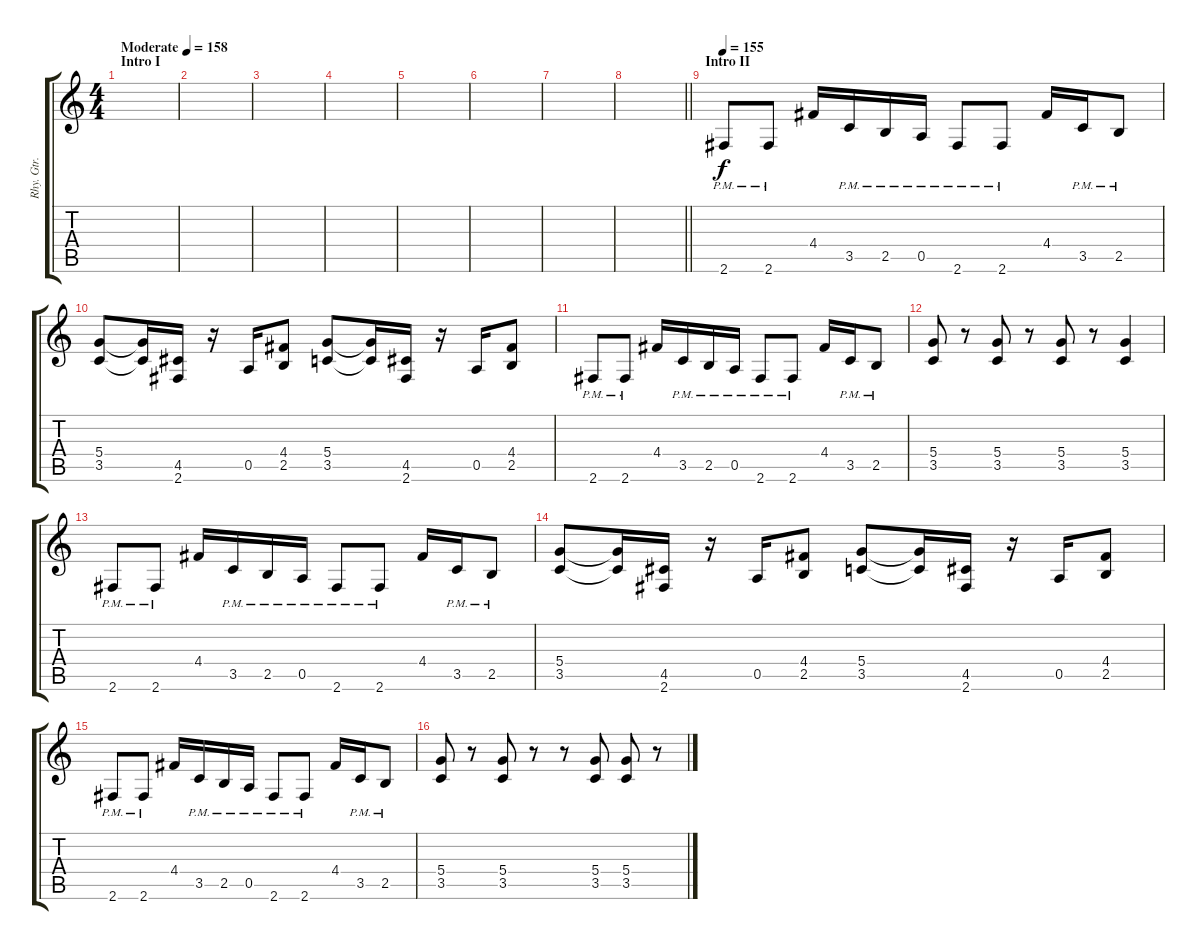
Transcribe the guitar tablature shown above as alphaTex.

\track ("Rhy. Gtr. 2" "Rhy. Gtr. ") {instrument distortionguitar}
\staff {score tabs}
\tuning (E4 B3 G3 D3 A2 E2) {hide}
\ts (4 4)
\section ("" "Intro I")
\tempo (158 "Moderate")
\clef g2
\ks c
|
|
|
|
|
|
|
\barLineRight lightlight
|
\section ("" "Intro II")
\tempo 155
2.6{pm}.8 2.6{pm}.8 4.4.16 3.5{pm}.16 2.5{pm}.16 0.5{pm}.16 2.6{pm}.8 2.6{pm}.8 4.4.16 3.5{pm}.16 2.5{pm}.8 |
(5.4 3.5).8 (5.4{t} 3.5{t}).16 (4.5 2.6).16 r.16 0.5.16 (4.4 2.5).8 (5.4 3.5).8 (5.4{t} 3.5{t}).16 (4.5 2.6).16 r.16 0.5.16 (4.4 2.5).8 |
2.6{pm}.8 2.6{pm}.8 4.4.16 3.5{pm}.16 2.5{pm}.16 0.5{pm}.16 2.6{pm}.8 2.6{pm}.8 4.4.16 3.5{pm}.16 2.5{pm}.8 |
(5.4 3.5).8 r.8 (5.4 3.5).8 r.8 (5.4 3.5).8 r.8 (5.4 3.5).4 |
2.6{pm}.8 2.6{pm}.8 4.4.16 3.5{pm}.16 2.5{pm}.16 0.5{pm}.16 2.6{pm}.8 2.6{pm}.8 4.4.16 3.5{pm}.16 2.5{pm}.8 |
(5.4 3.5).8 (5.4{t} 3.5{t}).16 (4.5 2.6).16 r.16 0.5.16 (4.4 2.5).8 (5.4 3.5).8 (5.4{t} 3.5{t}).16 (4.5 2.6).16 r.16 0.5.16 (4.4 2.5).8 |
2.6{pm}.8 2.6{pm}.8 4.4.16 3.5{pm}.16 2.5{pm}.16 0.5{pm}.16 2.6{pm}.8 2.6{pm}.8 4.4.16 3.5{pm}.16 2.5{pm}.8 |
(5.4 3.5).8 r.8 (5.4 3.5).8 r.8 r.8 (5.4 3.5).8 (5.4 3.5).8 r.8
